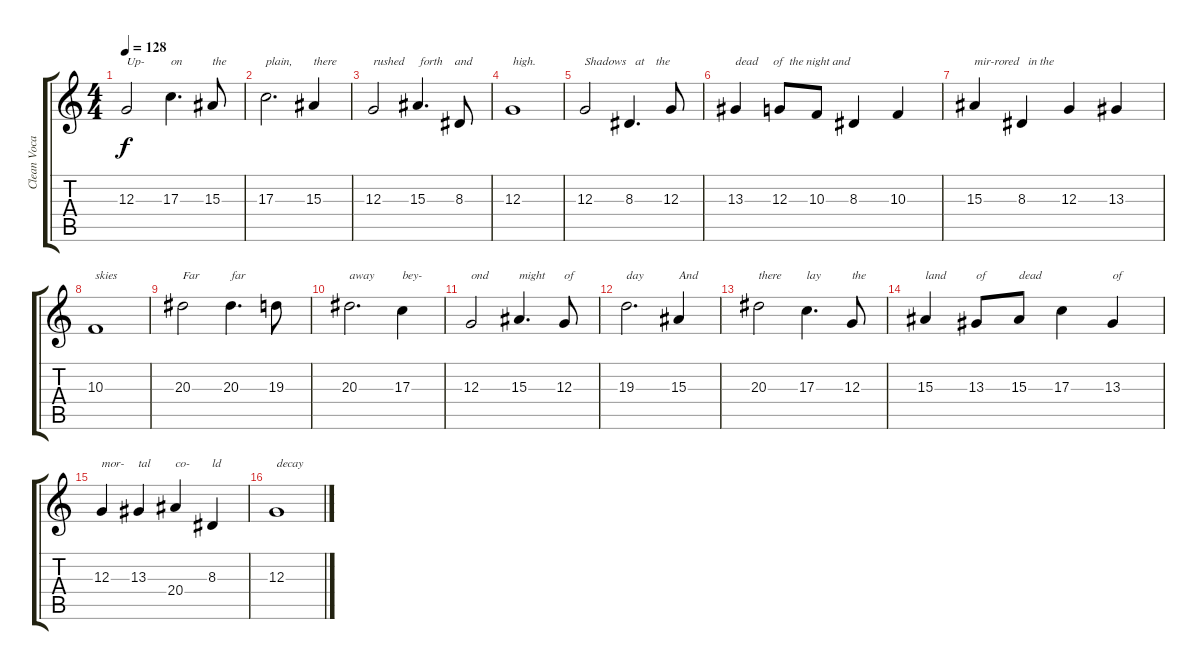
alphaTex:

\track ("Clean Vocals" "Clean Voca") {instrument viola}
\staff {score tabs}
\tuning (E4 B3 G3 D3 A2 E2) {hide}
\ts (4 4)
\tempo 128
\clef g2
\ks c
12.3.2{txt "Up-" dy f} 17.3.4{d txt "on"} 15.3.8{txt "the"} |
17.3.2{d txt "plain,"} 15.3.4{txt "there"} |
12.3.2{txt "rushed     forth    and"} 15.3.4{d} 8.3.8 |
12.3.1{txt "high."} |
12.3.2{txt "Shadows   at    the"} 8.3.4{d} 12.3.8 |
13.3.4{txt "dead     of  the night and"} 12.3.8 10.3.8 8.3.4 10.3.4 |
15.3.4{txt "mir-rored   in the "} 8.3.4 12.3.4 13.3.4 |
10.3.1{txt "skies"} |
20.3.2{txt "Far"} 20.3.4{d txt "far"} 19.3.8 |
20.3.2{d txt "away"} 17.3.4{txt "bey-"} |
12.3.2{txt "ond"} 15.3.4{d txt "might"} 12.3.8{txt "of"} |
19.3.2{d txt "day"} 15.3.4{txt "And"} |
20.3.2{txt "there"} 17.3.4{d txt "lay"} 12.3.8{txt "the"} |
15.3.4{txt "land"} 13.3.8{txt "of"} 15.3.8{txt "dead"} 17.3.4 13.3.4{txt "of"} |
12.3.4{txt "mor-"} 13.3.4{txt "tal"} 20.4.4{txt "co-"} 8.3.4{txt "ld"} |
12.3.1{txt "decay"}
